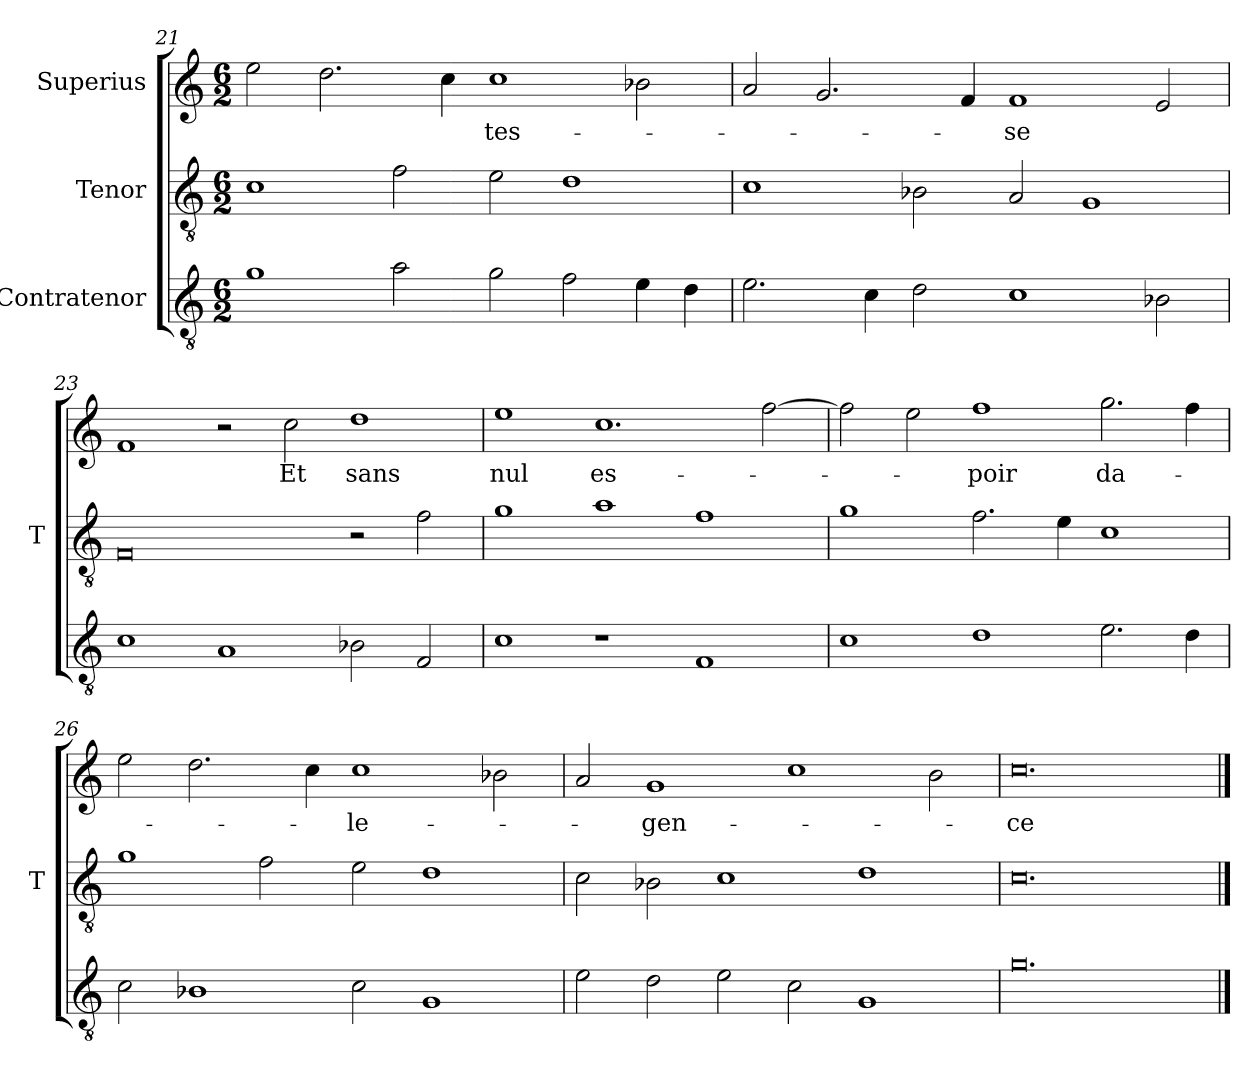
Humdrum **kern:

**kern	**kern	**kern	**text
*part3	*part2	*part1	*part1
*staff3	*staff2	*staff1	*staff1
*I"Contratenor	*I"Tenor	*I"Superius	*
*	*I'T	*	*
*clefGv2	*clefGv2	*clefG2	*
*M6/2	*M6/2	*M6/2	*
=21	=21	=21	=21
1g	1c	2ee	.
.	.	2.dd	.
2a	2f	.	.
.	.	4cc	.
2g	2e	1cc	-tes-
2f	1d	.	.
4e	.	2b-X	.
4d	.	.	.
=22	=22	=22	=22
2.e	1c	2a	.
.	.	2.g	.
4c	.	.	.
2d	2B-X	.	.
.	.	4f	.
1c	2A	1f	-se
.	1G	.	.
2B-X	.	2e	.
=23	=23	=23	=23
1c	0F	1f	.
1A	.	2r	.
.	.	2cc	-Et
2B-X	2r	1dd	-sans
2F	2f	.	.
=24	=24	=24	=24
1c	1g	1ee	-nul
1r	1a	1.cc	es-
1F	1f	.	.
.	.	[2ff	.
=25	=25	=25	=25
1c	1g	2ff]	.
.	.	2ee	.
1d	2.f	1ff	-poir
.	4e	.	.
2.e	1c	2.gg	da-
4d	.	4ff	.
=26	=26	=26	=26
2c	1g	2ee	.
1B-X	.	2.dd	.
.	2f	.	.
.	.	4cc	.
2c	2e	1cc	-le-
1G	1d	.	.
.	.	2b-X	.
=27	=27	=27	=27
2e	2c	2a	.
2d	2B-X	1g	-gen-
2e	1c	.	.
2c	.	1cc	.
1G	1d	.	.
.	.	2b	.
=28	=28	=28	=28
0.g	0.c	0.cc	-ce
==	==	==	==
*-	*-	*-	*-
